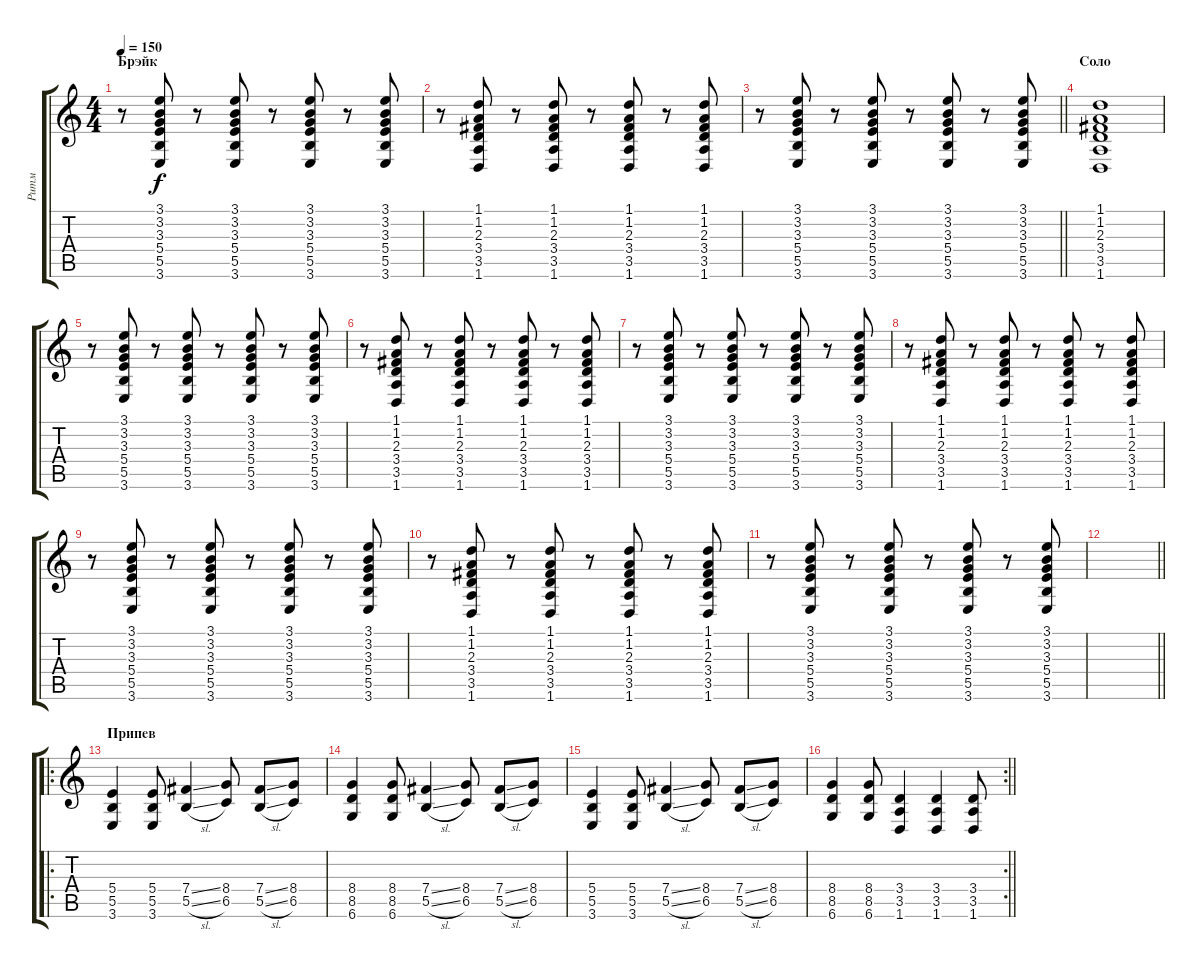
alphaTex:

\track ("Ритм" "Ритм") {instrument distortionguitar}
\staff {score tabs}
\tuning (Db4 Ab3 E3 B2 Gb2 Db2) {hide}
\ts (4 4)
\section ("" "Брэйк")
\tempo 150
\clef g2
\ks c
r.8{dy f volume 8 instrument acousticguitarsteel} (3.1 3.2 3.3 5.4 5.5 3.6).8 r.8 (3.1 3.2 3.3 5.4 5.5 3.6).8 r.8 (3.1 3.2 3.3 5.4 5.5 3.6).8 r.8 (3.1 3.2 3.3 5.4 5.5 3.6).8 |
r.8 (1.1 1.2 2.3 3.4 3.5 1.6).8 r.8 (1.1 1.2 2.3 3.4 3.5 1.6).8 r.8 (1.1 1.2 2.3 3.4 3.5 1.6).8 r.8 (1.1 1.2 2.3 3.4 3.5 1.6).8 |
\barLineRight lightlight
r.8 (3.1 3.2 3.3 5.4 5.5 3.6).8 r.8 (3.1 3.2 3.3 5.4 5.5 3.6).8 r.8 (3.1 3.2 3.3 5.4 5.5 3.6).8 r.8 (3.1 3.2 3.3 5.4 5.5 3.6).8 |
\section ("" "Соло")
(1.1 1.2 2.3 3.4 3.5 1.6).1 |
r.8 (3.1 3.2 3.3 5.4 5.5 3.6).8 r.8 (3.1 3.2 3.3 5.4 5.5 3.6).8 r.8 (3.1 3.2 3.3 5.4 5.5 3.6).8 r.8 (3.1 3.2 3.3 5.4 5.5 3.6).8 |
r.8 (1.1 1.2 2.3 3.4 3.5 1.6).8 r.8 (1.1 1.2 2.3 3.4 3.5 1.6).8 r.8 (1.1 1.2 2.3 3.4 3.5 1.6).8 r.8 (1.1 1.2 2.3 3.4 3.5 1.6).8 |
r.8 (3.1 3.2 3.3 5.4 5.5 3.6).8 r.8 (3.1 3.2 3.3 5.4 5.5 3.6).8 r.8 (3.1 3.2 3.3 5.4 5.5 3.6).8 r.8 (3.1 3.2 3.3 5.4 5.5 3.6).8 |
r.8 (1.1 1.2 2.3 3.4 3.5 1.6).8 r.8 (1.1 1.2 2.3 3.4 3.5 1.6).8 r.8 (1.1 1.2 2.3 3.4 3.5 1.6).8 r.8 (1.1 1.2 2.3 3.4 3.5 1.6).8 |
r.8 (3.1 3.2 3.3 5.4 5.5 3.6).8 r.8 (3.1 3.2 3.3 5.4 5.5 3.6).8 r.8 (3.1 3.2 3.3 5.4 5.5 3.6).8 r.8 (3.1 3.2 3.3 5.4 5.5 3.6).8 |
r.8 (1.1 1.2 2.3 3.4 3.5 1.6).8 r.8 (1.1 1.2 2.3 3.4 3.5 1.6).8 r.8 (1.1 1.2 2.3 3.4 3.5 1.6).8 r.8 (1.1 1.2 2.3 3.4 3.5 1.6).8 |
r.8 (3.1 3.2 3.3 5.4 5.5 3.6).8 r.8 (3.1 3.2 3.3 5.4 5.5 3.6).8 r.8 (3.1 3.2 3.3 5.4 5.5 3.6).8 r.8 (3.1 3.2 3.3 5.4 5.5 3.6).8 |
\barLineRight lightlight
|
\ro
\section ("" "Припев")
(5.4 5.5 3.6).4{volume 13 instrument distortionguitar} (5.4 5.5 3.6).8 (7.4{ss} 5.5{sl}).4 (8.4 6.5).8 (7.4{ss} 5.5{sl}).8 (8.4 6.5).8 |
(8.4 8.5 6.6).4 (8.4 8.5 6.6).8 (7.4{ss} 5.5{sl}).4 (8.4 6.5).8 (7.4{ss} 5.5{sl}).8 (8.4 6.5).8 |
(5.4 5.5 3.6).4 (5.4 5.5 3.6).8 (7.4{ss} 5.5{sl}).4 (8.4 6.5).8 (7.4{ss} 5.5{sl}).8 (8.4 6.5).8 |
\rc 2
\barLineRight lightlight
(8.4 8.5 6.6).4 (8.4 8.5 6.6).8 (3.4 3.5 1.6).4 (3.4 3.5 1.6).4 (3.4 3.5 1.6).8
